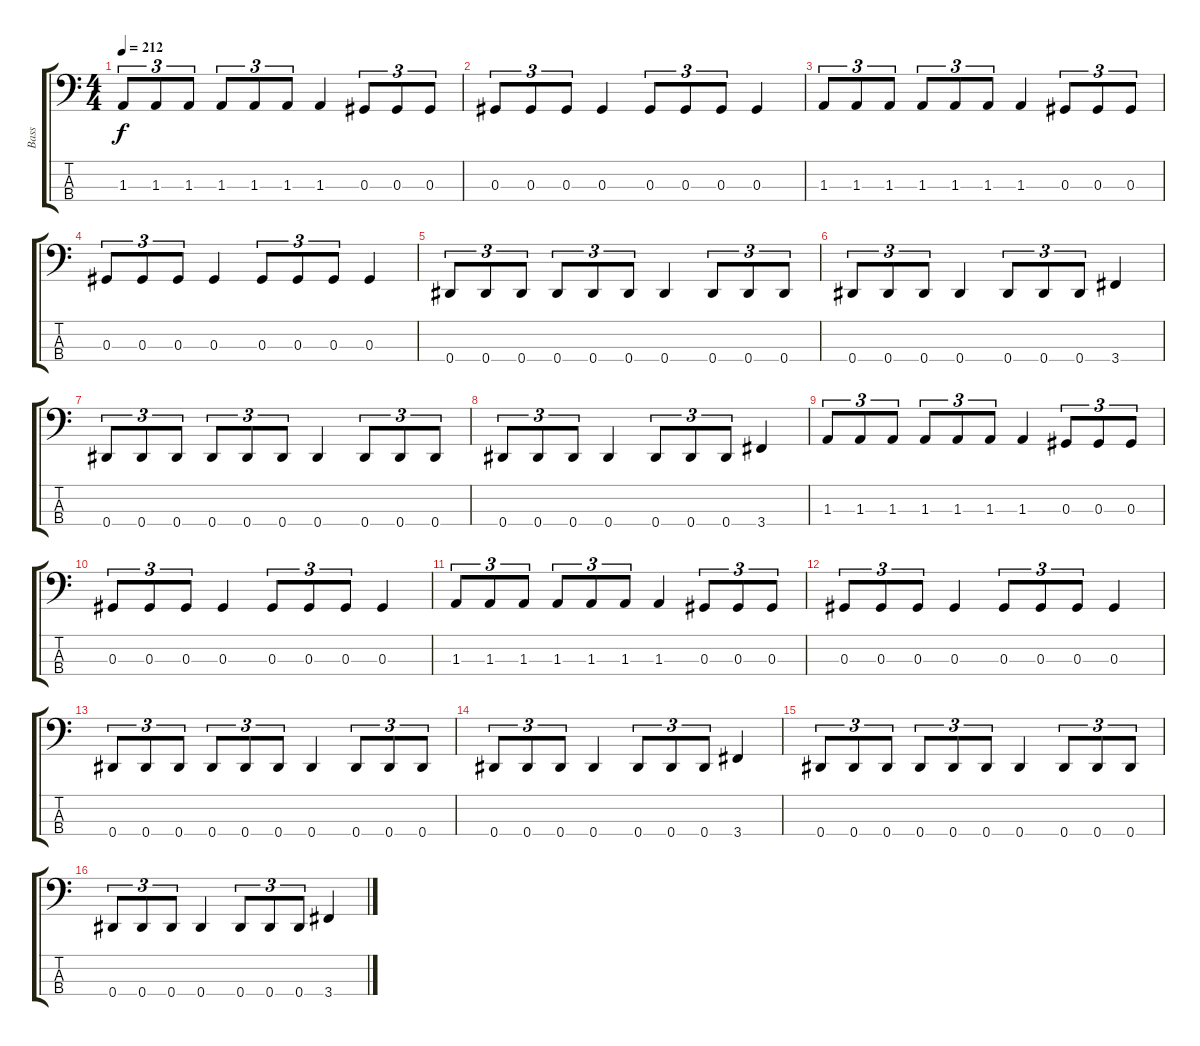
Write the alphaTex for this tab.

\track ("Bass" "Bass") {instrument electricbasspick}
\staff {score tabs}
\tuning (Gb2 Db2 Ab1 Eb1) {hide}
\ts (4 4)
\tempo 212
\clef f4
\ks c
1.3.8{tu (3 2) dy f} 1.3.8{tu (3 2)} 1.3.8{tu (3 2)} 1.3.8{tu (3 2)} 1.3.8{tu (3 2)} 1.3.8{tu (3 2)} 1.3.4 0.3.8{tu (3 2)} 0.3.8{tu (3 2)} 0.3.8{tu (3 2)} |
0.3.8{tu (3 2)} 0.3.8{tu (3 2)} 0.3.8{tu (3 2)} 0.3.4 0.3.8{tu (3 2)} 0.3.8{tu (3 2)} 0.3.8{tu (3 2)} 0.3.4 |
1.3.8{tu (3 2)} 1.3.8{tu (3 2)} 1.3.8{tu (3 2)} 1.3.8{tu (3 2)} 1.3.8{tu (3 2)} 1.3.8{tu (3 2)} 1.3.4 0.3.8{tu (3 2)} 0.3.8{tu (3 2)} 0.3.8{tu (3 2)} |
0.3.8{tu (3 2)} 0.3.8{tu (3 2)} 0.3.8{tu (3 2)} 0.3.4 0.3.8{tu (3 2)} 0.3.8{tu (3 2)} 0.3.8{tu (3 2)} 0.3.4 |
0.4.8{tu (3 2)} 0.4.8{tu (3 2)} 0.4.8{tu (3 2)} 0.4.8{tu (3 2)} 0.4.8{tu (3 2)} 0.4.8{tu (3 2)} 0.4.4 0.4.8{tu (3 2)} 0.4.8{tu (3 2)} 0.4.8{tu (3 2)} |
0.4.8{tu (3 2)} 0.4.8{tu (3 2)} 0.4.8{tu (3 2)} 0.4.4 0.4.8{tu (3 2)} 0.4.8{tu (3 2)} 0.4.8{tu (3 2)} 3.4.4 |
0.4.8{tu (3 2)} 0.4.8{tu (3 2)} 0.4.8{tu (3 2)} 0.4.8{tu (3 2)} 0.4.8{tu (3 2)} 0.4.8{tu (3 2)} 0.4.4 0.4.8{tu (3 2)} 0.4.8{tu (3 2)} 0.4.8{tu (3 2)} |
0.4.8{tu (3 2)} 0.4.8{tu (3 2)} 0.4.8{tu (3 2)} 0.4.4 0.4.8{tu (3 2)} 0.4.8{tu (3 2)} 0.4.8{tu (3 2)} 3.4.4 |
1.3.8{tu (3 2)} 1.3.8{tu (3 2)} 1.3.8{tu (3 2)} 1.3.8{tu (3 2)} 1.3.8{tu (3 2)} 1.3.8{tu (3 2)} 1.3.4 0.3.8{tu (3 2)} 0.3.8{tu (3 2)} 0.3.8{tu (3 2)} |
0.3.8{tu (3 2)} 0.3.8{tu (3 2)} 0.3.8{tu (3 2)} 0.3.4 0.3.8{tu (3 2)} 0.3.8{tu (3 2)} 0.3.8{tu (3 2)} 0.3.4 |
1.3.8{tu (3 2)} 1.3.8{tu (3 2)} 1.3.8{tu (3 2)} 1.3.8{tu (3 2)} 1.3.8{tu (3 2)} 1.3.8{tu (3 2)} 1.3.4 0.3.8{tu (3 2)} 0.3.8{tu (3 2)} 0.3.8{tu (3 2)} |
0.3.8{tu (3 2)} 0.3.8{tu (3 2)} 0.3.8{tu (3 2)} 0.3.4 0.3.8{tu (3 2)} 0.3.8{tu (3 2)} 0.3.8{tu (3 2)} 0.3.4 |
0.4.8{tu (3 2)} 0.4.8{tu (3 2)} 0.4.8{tu (3 2)} 0.4.8{tu (3 2)} 0.4.8{tu (3 2)} 0.4.8{tu (3 2)} 0.4.4 0.4.8{tu (3 2)} 0.4.8{tu (3 2)} 0.4.8{tu (3 2)} |
0.4.8{tu (3 2)} 0.4.8{tu (3 2)} 0.4.8{tu (3 2)} 0.4.4 0.4.8{tu (3 2)} 0.4.8{tu (3 2)} 0.4.8{tu (3 2)} 3.4.4 |
0.4.8{tu (3 2)} 0.4.8{tu (3 2)} 0.4.8{tu (3 2)} 0.4.8{tu (3 2)} 0.4.8{tu (3 2)} 0.4.8{tu (3 2)} 0.4.4 0.4.8{tu (3 2)} 0.4.8{tu (3 2)} 0.4.8{tu (3 2)} |
0.4.8{tu (3 2)} 0.4.8{tu (3 2)} 0.4.8{tu (3 2)} 0.4.4 0.4.8{tu (3 2)} 0.4.8{tu (3 2)} 0.4.8{tu (3 2)} 3.4.4
